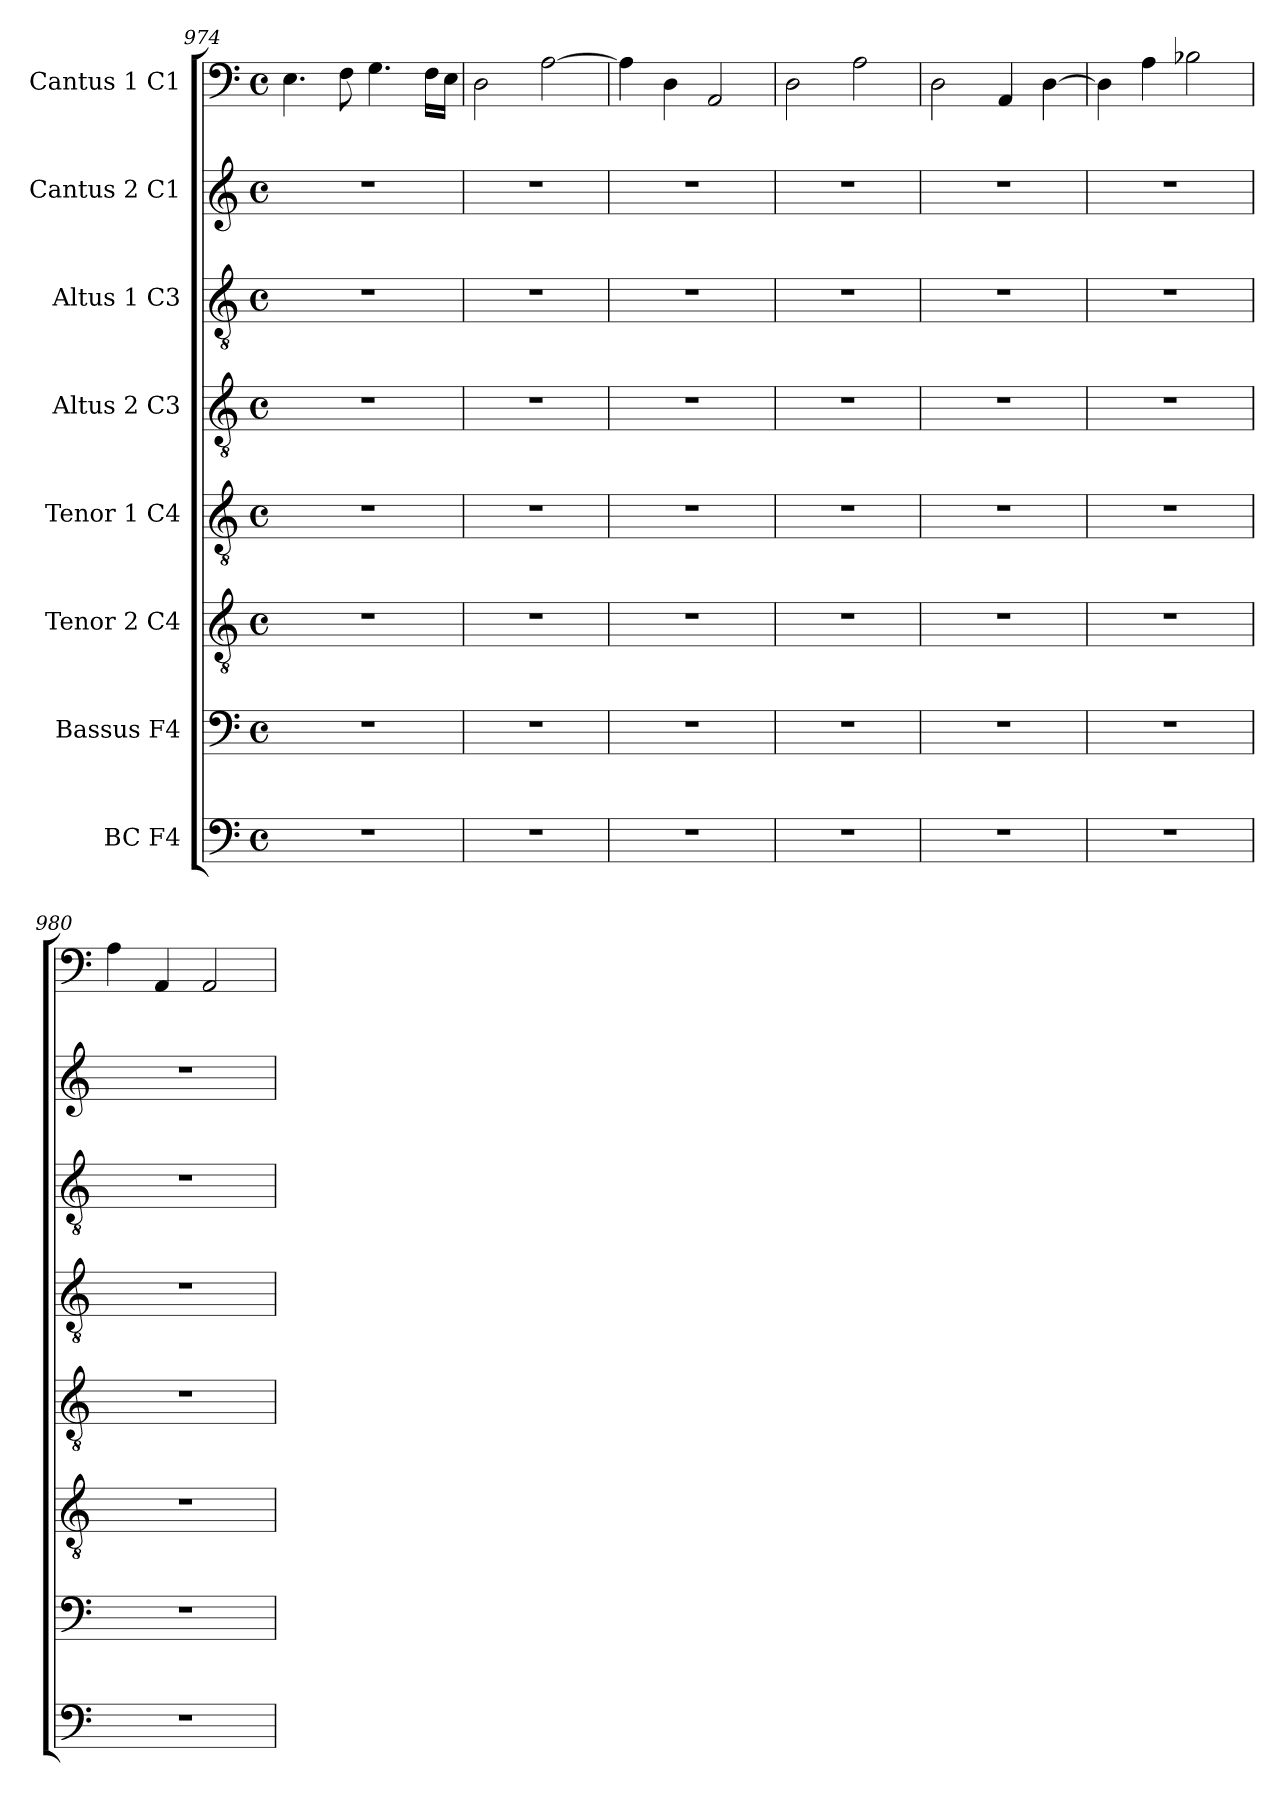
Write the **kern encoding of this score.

**kern	**kern	**kern	**kern	**kern	**kern	**kern	**kern	**text
*part8	*part7	*part6	*part5	*part4	*part3	*part2	*part1	*part1
*staff8	*staff7	*staff6	*staff5	*staff4	*staff3	*staff2	*staff1	*staff1
*I"BC  F4	*I"Bassus  F4	*I"Tenor 2  C4	*I"Tenor 1  C4	*I"Altus 2  C3	*I"Altus 1  C3	*I"Cantus 2  C1	*I"Cantus 1  C1	*
*clefF4	*clefF4	*clefGv2	*clefGv2	*clefGv2	*clefGv2	*clefG2	*clefF4	*
*k[]	*k[]	*k[]	*k[]	*k[]	*k[]	*k[]	*k[]	*
*C:	*C:	*C:	*C:	*C:	*C:	*C:	*C:	*
*M4/4	*M4/4	*M4/4	*M4/4	*M4/4	*M4/4	*M4/4	*M4/4	*
*met(c)	*met(c)	*met(c)	*met(c)	*met(c)	*met(c)	*met(c)	*met(c)	*
=974	=974	=974	=974	=974	=974	=974	=974	=974
!	!	!	!	!	!	!	!	!LO:LY:b:cj
1r	1r	1r	1r	1r	1r	1r	4.E\	.
!	!	!	!	!	!	!	!	!LO:LY:b:cj
.	.	.	.	.	.	.	8F\	.
!	!	!	!	!	!	!	!	!LO:LY:b:cj
.	.	.	.	.	.	.	4.G\	.
!	!	!	!	!	!	!	!	!LO:LY:b:cj
.	.	.	.	.	.	.	16F\L	.
!	!	!	!	!	!	!	!	!LO:LY:b:cj
.	.	.	.	.	.	.	16E\J	.
=975	=975	=975	=975	=975	=975	=975	=975	=975
!	!	!	!	!	!	!	!	!LO:LY:b:cj
1r	1r	1r	1r	1r	1r	1r	2D\	.
!	!	!	!	!	!	!	!	!LO:LY:b:cj
.	.	.	.	.	.	.	[>2A\	.
=976	=976	=976	=976	=976	=976	=976	=976	=976
!	!	!	!	!	!	!	!	!LO:LY:b:cj
1r	1r	1r	1r	1r	1r	1r	4A\]	.
!	!	!	!	!	!	!	!	!LO:LY:b:cj
.	.	.	.	.	.	.	4D\	.
!	!	!	!	!	!	!	!	!LO:LY:b:cj
.	.	.	.	.	.	.	2AA/	.
=977	=977	=977	=977	=977	=977	=977	=977	=977
!	!	!	!	!	!	!	!	!LO:LY:b:cj
1r	1r	1r	1r	1r	1r	1r	2D\	.
!	!	!	!	!	!	!	!	!LO:LY:b:cj
.	.	.	.	.	.	.	2A\	.
=978	=978	=978	=978	=978	=978	=978	=978	=978
!	!	!	!	!	!	!	!	!LO:LY:b:cj
1r	1r	1r	1r	1r	1r	1r	2D\	.
!	!	!	!	!	!	!	!	!LO:LY:b:cj
.	.	.	.	.	.	.	4AA/	.
!	!	!	!	!	!	!	!	!LO:LY:b:cj
.	.	.	.	.	.	.	[>4D\	.
=979	=979	=979	=979	=979	=979	=979	=979	=979
!	!	!	!	!	!	!	!	!LO:LY:b:cj
1r	1r	1r	1r	1r	1r	1r	4D\]	.
!	!	!	!	!	!	!	!	!LO:LY:b:cj
.	.	.	.	.	.	.	4A\	.
!	!	!	!	!	!	!	!	!LO:LY:b:cj
.	.	.	.	.	.	.	2B-X\	.
!!LO:LB:g=z
=980	=980	=980	=980	=980	=980	=980	=980	=980
!	!	!	!	!	!	!	!	!LO:LY:b:cj
1r	1r	1r	1r	1r	1r	1r	4A\	.
!	!	!	!	!	!	!	!	!LO:LY:b:cj
.	.	.	.	.	.	.	4AA/	.
!	!	!	!	!	!	!	!	!LO:LY:b:cj
.	.	.	.	.	.	.	2AA/	.
=	=	=	=	=	=	=	=	=
*-	*-	*-	*-	*-	*-	*-	*-	*-
